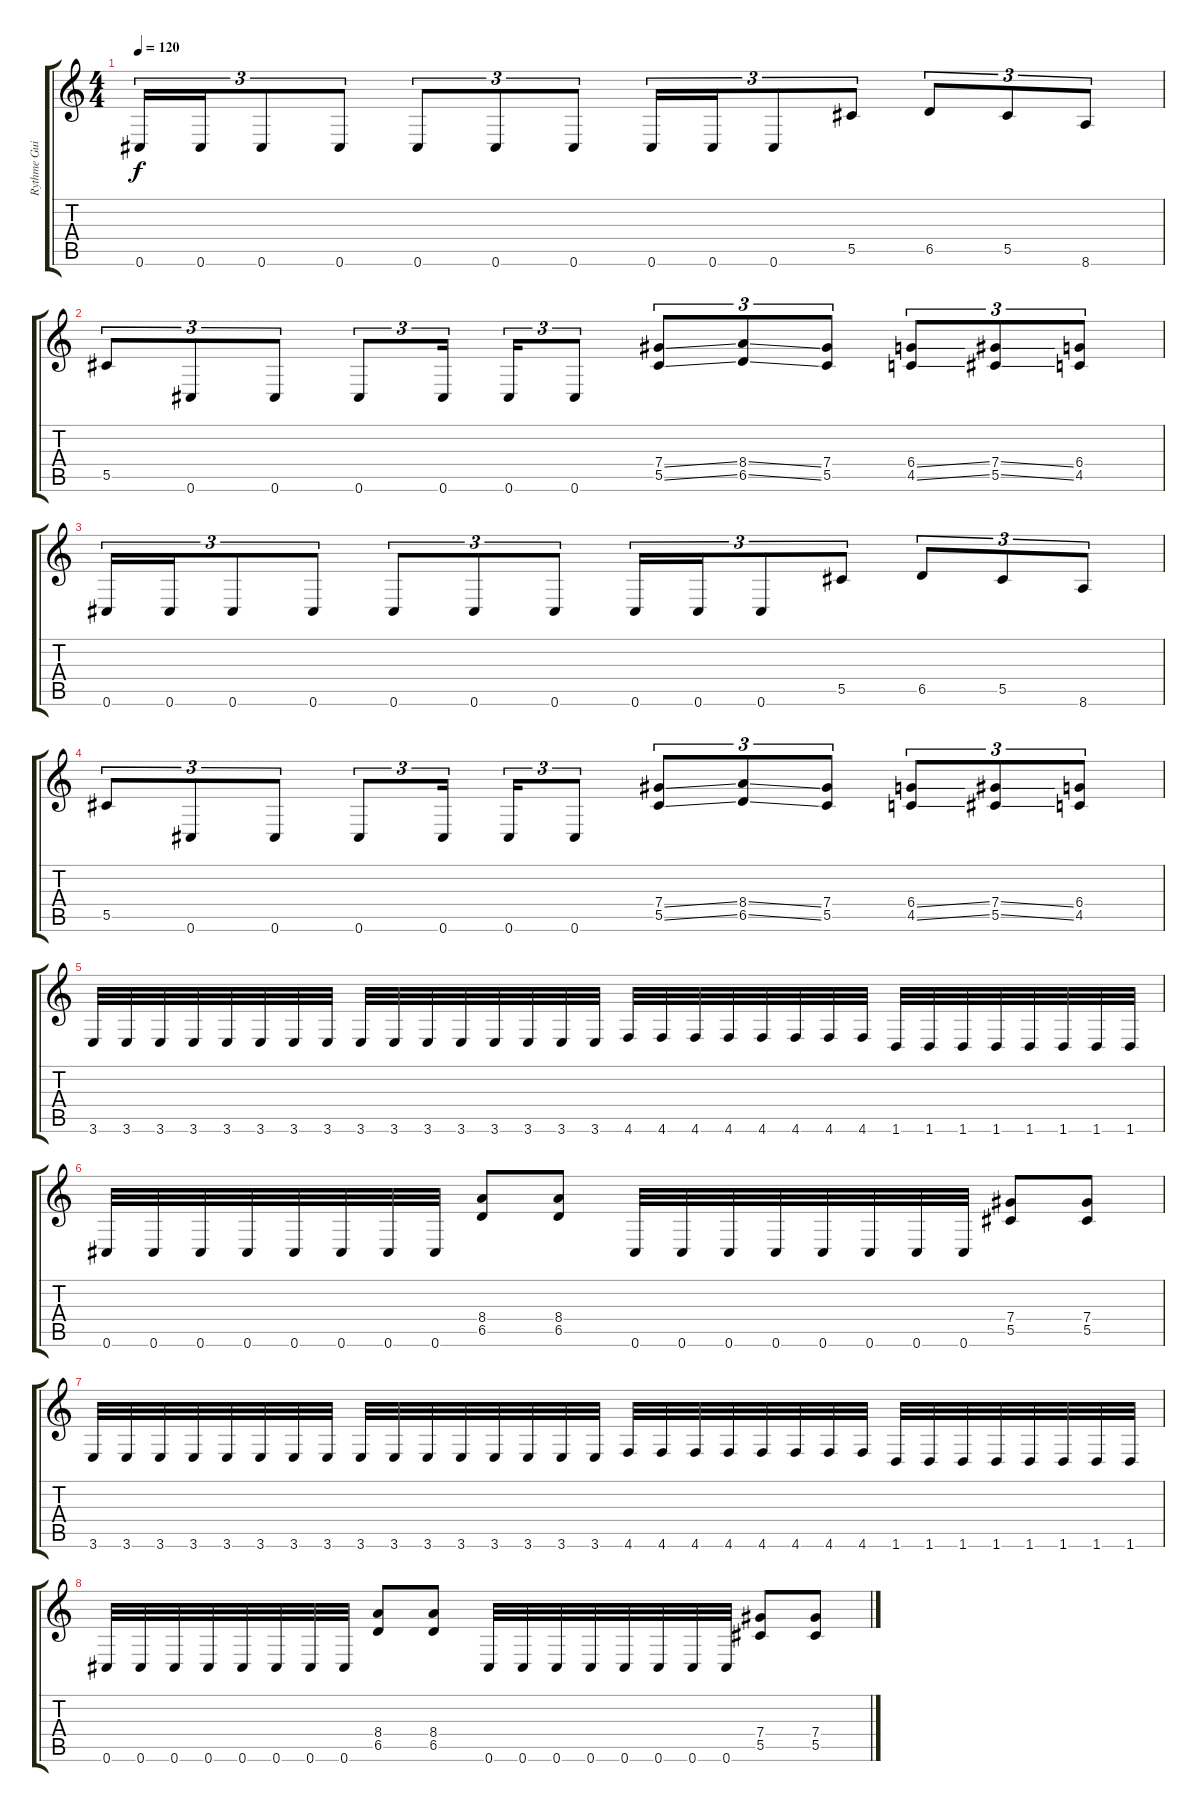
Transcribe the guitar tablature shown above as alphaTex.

\track ("Rythme Guitar" "Rythme Gui") {instrument distortionguitar}
\staff {score tabs}
\tuning (Eb4 Bb3 Gb3 Db3 Ab2 Db2) {hide}
\ts (4 4)
\tempo 120
\clef g2
\ks c
0.6.16{tu (3 2) dy f} 0.6.16{tu (3 2)} 0.6.8{tu (3 2)} 0.6.8{tu (3 2)} 0.6.8{tu (3 2)} 0.6.8{tu (3 2)} 0.6.8{tu (3 2)} 0.6.16{tu (3 2)} 0.6.16{tu (3 2)} 0.6.8{tu (3 2)} 5.5.8{tu (3 2)} 6.5.8{tu (3 2)} 5.5.8{tu (3 2)} 8.6.8{tu (3 2)} |
5.5.8{tu (3 2)} 0.6.8{tu (3 2)} 0.6.8{tu (3 2)} 0.6.8{tu (3 2)} 0.6.16{tu (3 2) beam splitsecondary} 0.6.16{tu (3 2)} 0.6.8{tu (3 2)} (7.4{ss} 5.5{ss}).8{tu (3 2)} (8.4{ss} 6.5{ss}).8{tu (3 2)} (7.4 5.5).8{tu (3 2)} (6.4{ss} 4.5{ss}).8{tu (3 2)} (7.4{ss} 5.5{ss}).8{tu (3 2)} (6.4 4.5).8{tu (3 2)} |
0.6.16{tu (3 2)} 0.6.16{tu (3 2)} 0.6.8{tu (3 2)} 0.6.8{tu (3 2)} 0.6.8{tu (3 2)} 0.6.8{tu (3 2)} 0.6.8{tu (3 2)} 0.6.16{tu (3 2)} 0.6.16{tu (3 2)} 0.6.8{tu (3 2)} 5.5.8{tu (3 2)} 6.5.8{tu (3 2)} 5.5.8{tu (3 2)} 8.6.8{tu (3 2)} |
5.5.8{tu (3 2)} 0.6.8{tu (3 2)} 0.6.8{tu (3 2)} 0.6.8{tu (3 2)} 0.6.16{tu (3 2) beam splitsecondary} 0.6.16{tu (3 2)} 0.6.8{tu (3 2)} (7.4{ss} 5.5{ss}).8{tu (3 2)} (8.4{ss} 6.5{ss}).8{tu (3 2)} (7.4 5.5).8{tu (3 2)} (6.4{ss} 4.5{ss}).8{tu (3 2)} (7.4{ss} 5.5{ss}).8{tu (3 2)} (6.4 4.5).8{tu (3 2)} |
3.6.32 3.6.32 3.6.32 3.6.32 3.6.32 3.6.32 3.6.32 3.6.32 3.6.32 3.6.32 3.6.32 3.6.32 3.6.32 3.6.32 3.6.32 3.6.32 4.6.32 4.6.32 4.6.32 4.6.32 4.6.32 4.6.32 4.6.32 4.6.32 1.6.32 1.6.32 1.6.32 1.6.32 1.6.32 1.6.32 1.6.32 1.6.32 |
0.6.32 0.6.32 0.6.32 0.6.32 0.6.32 0.6.32 0.6.32 0.6.32 (8.4 6.5).8 (8.4 6.5).8 0.6.32 0.6.32 0.6.32 0.6.32 0.6.32 0.6.32 0.6.32 0.6.32 (7.4 5.5).8 (7.4 5.5).8 |
3.6.32 3.6.32 3.6.32 3.6.32 3.6.32 3.6.32 3.6.32 3.6.32 3.6.32 3.6.32 3.6.32 3.6.32 3.6.32 3.6.32 3.6.32 3.6.32 4.6.32 4.6.32 4.6.32 4.6.32 4.6.32 4.6.32 4.6.32 4.6.32 1.6.32 1.6.32 1.6.32 1.6.32 1.6.32 1.6.32 1.6.32 1.6.32 |
0.6.32 0.6.32 0.6.32 0.6.32 0.6.32 0.6.32 0.6.32 0.6.32 (8.4 6.5).8 (8.4 6.5).8 0.6.32 0.6.32 0.6.32 0.6.32 0.6.32 0.6.32 0.6.32 0.6.32 (7.4 5.5).8 (7.4 5.5).8
